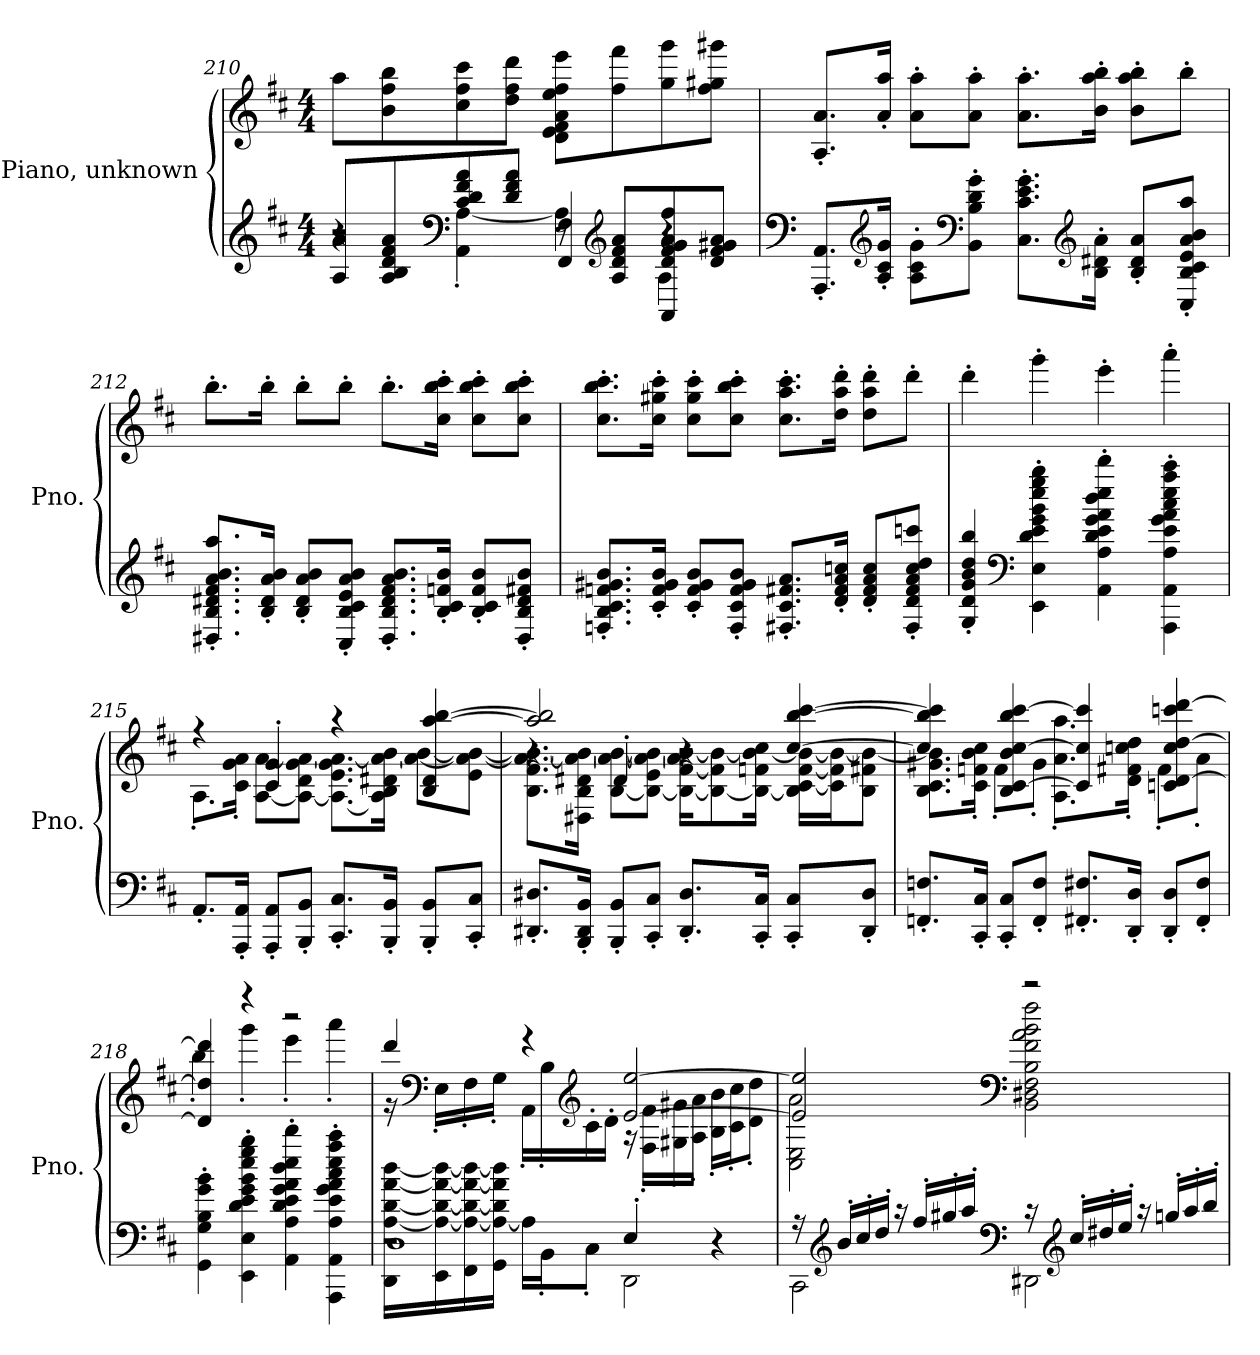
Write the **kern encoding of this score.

**kern	**kern
*part1	*part1
*staff2	*staff1
*I"Piano, unknown	*
*I'Pno.	*
!!LO:LB:g=z
*clefG2	*clefG2
*k[f#c#]	*k[f#c#]
*M4/4	*M4/4
=210	=210
*^	*
*	*^	*
8A/ 8a/L	4r	2r	8aa\L
8A/ 8B/ 8d/ 8f#/ 8a/	.	.	8b\ 8ff#\ 8bb\
*clefF4	*	*	*
8c#/ 8d/ 8f#/ 8a/	4AA\' [4A\'	.	8cc#\ 8ff#\ 8ccc#\
8d/ 8f#/ 8a/J	.	.	8dd\ 8ff#\ 8ddd\J
8r	4A\]	4FF#/ 4F#/	8d\ 8e\ 8f#\ 8a\ 8ee\ 8ff#\ 8eee\L
*clefG2	*	*	*
8A/ 8d/ 8f#/ 8a/L	.	.	8ff#\ 8fff#\
8AA/ 8d/ 8f#/ 8g/ 8a/ 8ff#/	4A\	4r	8gg\ 8ggg\
8d/ 8f#/ 8g#X/ 8a/J	.	.	8ff#\ 8gg#X\ 8ggg#X\J
*v	*v	*v	*
=211	=211
*clefF4	*
8.AAA/' 8.AA/'L	8.A/' 8.a/'L
*clefG2	*
16A/' 16c#/' 16g/'Jk	16a/' 16aa/'Jk
8A\' 8c#\' 8g\'L	8a\' 8aa\'L
*clefF4	*
8BB\' 8B\' 8d\' 8g\'J	8a\' 8aa\'J
8.C#\' 8.c#\' 8.e\' 8.g\'L	8.a\' 8.aa\'L
*clefG2	*
16B\' 16d#X\' 16a\'Jk	16b\' 16aa\' 16bb\'Jk
8B/' 8d#/' 8a/'L	8b\' 8aa\' 8bb\'L
8C#/' 8B/' 8c#/' 8e/' 8a/' 8b/' 8aa/'J	8bb'\J
!!LO:LB:g=z
=212	=212
8.D#X/' 8.B/' 8.d#X/' 8.f#/' 8.a/' 8.b/' 8.aa/'L	8.bb'\L
16B/' 16d#/' 16a/' 16b/'Jk	16bb'\Jk
8B/' 8d#/' 8a/' 8b/'L	8bb'\L
8C#/' 8B/' 8c#/' 8e/' 8a/' 8b/'J	8bb'\J
8.D#/' 8.B/' 8.d#/' 8.f#/' 8.a/' 8.b/'L	8.bb'\L
16B/' 16c#/' 16fn/' 16b/'Jk	16cc#\' 16bb\' 16ccc#\'Jk
8B/' 8c#/' 8f/' 8b/'L	8cc#\' 8bb\' 8ccc#\'L
8D#/' 8B/' 8d#/' 8f#X/' 8b/'J	8cc#\' 8bb\' 8ccc#\'J
=213	=213
8.Fn/' 8.B/' 8.c#/' 8.fn/' 8.g#X/' 8.b/'L	8.cc#\' 8.bb\' 8.ccc#\'L
16c#/' 16f/' 16g#/' 16b/'Jk	16cc#\' 16gg#X\' 16ccc#\'Jk
8c#/' 8f/' 8g#/' 8b/'L	8cc#\' 8gg#\' 8ccc#\'L
8F/' 8c#/' 8f/' 8g#/' 8b/'J	8cc#\' 8bb\' 8ccc#\'J
8.F#X/' 8.c#/' 8.f#X/' 8.a/'L	8.cc#\' 8.aa\' 8.ccc#\'L
16d/' 16f#/' 16a/' 16ccn/'Jk	16dd\' 16aa\' 16ddd\'Jk
8d/' 8f#/' 8a/' 8cc/'L	8dd\' 8aa\' 8ddd\'L
8F#/' 8d/' 8f#/' 8a/' 8cc/' 8dd/' 8cccn/'J	8ddd'\J
!!LO:LB:g=z
=214	=214
4G/' 4d/' 4g/' 4b/' 4dd/' 4bb/'	4ddd'\
*clefF4	*
4EE\' 4E\' 4d\' 4e\' 4g\' 4b\' 4ee\' 4gg\' 4bb\'	4ggg'\
4AA\' 4A\' 4d\' 4e\' 4g\' 4a\' 4dd\' 4ee\' 4ddd\'	4eee'\
4AAA\' 4AA\' 4A\' 4e\' 4g\' 4a\' 4cc#\' 4ee\' 4aa\' 4ccc#\'	4aaa'\
=215	=215
*	*^
8.AA'/L	4r	8.A'\L
16AAA/' 16AA/'Jk	.	16c#\' 16g\' 16a\'Jk
8AAA/' 8AA/'L	4c#/' 4g/'	[8A\ [8a\L
8BBB/' 8BB/'J	.	8A\_ 8d\ 8g\ 8a\_J
8.CC#/' 8.C#/'L	4r	8.A\_ 8.e\ 8.g\ 8.a\_L
16BBB/' 16BB/'Jk	.	16A\] 16B\ 16d#X\ 16a\_ 16b\Jk
8BBB/' 8BB/'L	4B/ 4d#/ [4aa/ [4bb/	8a\_ [8b\L
8CC#/' 8C#/'J	.	8e\ 8a\_ 8b\_J
!!LO:LB:g=z
=216	=216	=216
*	*	*^
8.DD#X/' 8.D#X/'L	2aa/] 2bb/]	8.B\ 8.f#\ 8.a\_ 8.b\_L	4r
16BBB/' 16DD#/' 16BB/'Jk	.	16D#X\ 16B\ 16d#X\ 16a\_ 16b\_Jk	.
8BBB/' 8BB/'L	.	[8B\ 8a\_ 8b\_L	4d#'/
8CC#/' 8C#/'J	.	8B\_ 8e\ 8a\_ 8b\_J	.
8.DD#/' 8.D#/'L	4r	16B\_ [16f#\ 16a\] 16b\_KL	2r
.	.	8B\_ 8f#\] 8b\_	.
16CC#/' 16C#/'Jk	.	16B\_ 16fn\ 16b\_ 16cc#\Jk	.
8CC#/' 8C#/'L	[4cc#/ [4bb/ [4ccc#/	16B\] [16c#\ [16f\ 16b\_LL	.
.	.	16c#\] 16f\] 16b\_J	.
8DD#/' 8D#/'J	.	8B\ 8f#X\ 8b\_J	.
*	*	*v	*v
=217	=217	=217
8.FFn/' 8.Fn/'L	4cc#/] 4bb/] 4ccc#/]	8.B\ 8.c#\ 8.g#X\ 8.b\]L
16CC#/' 16C#/'Jk	.	16c#\' 16fn\' 16b\' 16cc#\'Jk
8CC#/' 8C#/'L	4B/ [4c#/ 4b/ [4cc#/ 4bb/ [4ccc#/	8f'\L
8FF/' 8F/'J	.	8g#'\J
8.FF#X/' 8.F#X/'L	4c#/] 4cc#/] 4ccc#/]	8.A\' 8.a\' 8.aa\'L
16DD/' 16D/'Jk	.	16d\' 16f#X\' 16ccn\' 16dd\'Jk
8DD/' 8D/'L	4cn/ [4d/ 4cc/ [4dd/ 4cccn/ [4ddd/	8f#'\L
8FF#/' 8F#/'J	.	8a'\J
!!LO:PB:g=z	!!
=218	=218	=218
4GG\' 4G\' 4B\' 4g\' 4b\'	4d/] 4dd/] 4ddd/]	4bb'\
4EE\' 4E\' 4d\' 4e\' 4g\' 4b\' 4ee\' 4gg\' 4bb\'	4r	4ggg'\
4AA\' 4A\' 4d\' 4e\' 4g\' 4a\' 4dd\' 4ee\' 4ddd\'	2r	4eee'\
4AAA\' 4AA\' 4A\' 4e\' 4g\' 4a\' 4cc#\' 4ee\' 4aa\' 4ccc#\'	.	4aaa'\
=219	=219	=219
*^	*	*
*	*^	*	*
2r	16DD\ [16A\ [16d\ [16a\ [16dd\LL	1D	4ddd/	16r
*	*	*	*clefF4	*
.	16EE\ 16A\_ 16d\_ 16a\_ 16dd\_	.	.	16E'\LL
.	16FF#\ 16A\_ 16d\_ 16a\_ 16dd\_	.	.	16F#'\
.	16GG\ 16A\_ 16d\] 16a\] 16dd\]JJ	.	.	16G'\JJ
.	16A\LL]	.	4r	16AA'\LL
.	16BB'\J	.	.	16B'\
*	*	*	*clefG2	*
.	8C#'\J	.	.	16c#'\
.	.	.	.	16d'\JJ
4E'/	2DD\	.	[2e/ [2ee/	16r
.	.	.	.	16F#\' 16f#\'LL
.	.	.	.	16G#X\' 16g#X\'
.	.	.	.	16A\' 16a\'JJ
4r	.	.	.	16B\' 16b\'LL
.	.	.	.	16c#\' 16cc#\'J
.	.	.	.	8d\' 8dd\'J
*	*v	*v	*	*
!!LO:LB:g=z	!!
=220	=220	=220	=220
16r	2CC#\	2e/] 2ee/]	2C#\ 2E\ 2a\
*clefG2	*	*	*
16b'/LL	.	.	.
16cc#'/	.	.	.
16dd'/JJ	.	.	.
16r	.	.	.
16ff#'/LL	.	.	.
16gg#X'/	.	.	.
16aa'/JJ	.	.	.
*clefF4	*	*clefF4	*
16r	2DD#X\	2r	2BB\ 2D#X\ 2F#\ 2B\ 2f#\ 2a\ 2b\ 2ff#\
*clefG2	*	*	*
16cc#'/LL	.	.	.
16dd#X'/	.	.	.
16ee'/JJ	.	.	.
16r	.	.	.
16ggn'/LL	.	.	.
16aa'/	.	.	.
16bb'/JJ	.	.	.
*v	*v	*	*
*	*v	*v
=	=
*-	*-
